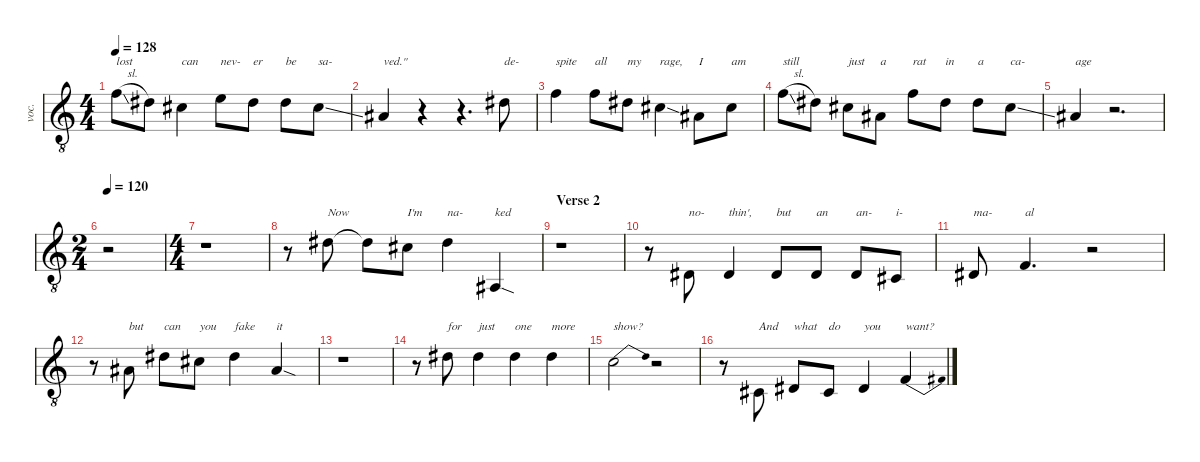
\defaultSystemsLayout 4
\hideDynamics
\bracketExtendMode nobrackets
\otherSystemsTrackNameOrientation horizontal
\track ("Billy Corgan" "voc.") {instrument lead6voice}
\staff {score}
\tuning (E4 B3 G3 D3 A2 E2)
\ts (4 4)
\tempo 128
\clef g2
\ottava 8vb
\ks c
6.2{sl}.8{txt "lost" dy mf beam Down} 4.2{acc #}.8{beam Down} 2.2{acc #}.4{txt "can" beam Down} 5.2.8{txt "nev-" beam Down} 4.2{acc #}.8{txt "er" beam Down} 4.2{acc #}.8{txt "be" beam Down} 6.3{ss acc #}.8{txt "sa-" beam Down} |
3.3{acc #}.4{txt "ved.\"" beam Up} r.4{beam Up} r.4{d beam Up} 4.2{acc #}.8{txt "de-" beam Down} |
6.2.4{txt "spite" beam Down} 6.2.8{txt "all" beam Down} 4.2{acc #}.8{txt "my" beam Down} 6.3{sod acc #}.4{txt "rage," beam Down} 3.3{acc #}.8{txt "I" beam Down} 2.2{acc #}.8{txt "am" beam Down} |
6.2{sl}.8{txt "still" beam Down} 4.2{acc #}.8{beam Down} 2.2{acc #}.8{txt "just" beam Down} 3.3{acc #}.8{txt "a" beam Down} 6.2.8{txt "rat" beam Down} 4.2{acc #}.8{txt "in" beam Down} 4.2{acc #}.8{txt "a" beam Down} 6.3{ss acc #}.8{txt "ca-" beam Down} |
3.3{acc #}.4{txt "age" beam Up} r.2{d beam Up} |
\ts (2 4)
\beaming (8 2 2 2 2)
\tempo 120
r.2{beam Down} |
\ts (4 4)
\beaming (8 2 2 2 2)
r.1{beam Down} |
r.8{beam Down} 4.2{acc #}.8{txt "Now" beam Down} 4.2{t acc #}.8{beam Down} 2.2{acc #}.8{txt "I'm" beam Down} 4.2{acc #}.4{txt "na-" beam Down} 6.6{sod acc #}.4{txt "ked" beam Up} |
\section ("" "Verse 2")
r.1{beam Down} |
r.8{beam Down} 6.5{acc #}.8{txt "no-" beam Up} 6.5{acc #}.4{txt "thin'," beam Up} 6.5{acc #}.8{txt "but" beam Up} 6.5{acc #}.8{txt "an" beam Up} 6.5{acc #}.8{txt "an-" beam Up} 4.5{acc #}.8{txt "i-" beam Up} |
6.5{acc #}.8{txt "ma-" beam Up} 8.5.4{d txt "al" beam Up} r.2{beam Up} |
r.8{beam Down} 3.3{acc #}.8{txt "but" beam Up} 4.2{acc #}.8{txt "can" beam Down} 2.2{acc #}.8{txt "you" beam Down} 4.2{acc #}.4{txt "fake" beam Down} 3.3{sod acc #}.4{txt "it" beam Up} |
r.1{beam Down} |
r.8{beam Down} 4.2{acc #}.8{txt "for" beam Down} 4.2{acc #}.4{txt "just" beam Down} 4.2{acc #}.4{txt "one" beam Down} 4.2{acc #}.4{txt "more" beam Down} |
1.2{be (bend 0 0 15 4)}.2{txt "show?" beam Down} r.2{beam Down} |
r.8{beam Down} 4.5{acc #}.8{txt "And" beam Up} 6.5{acc #}.8{txt "what" beam Up} 4.5{acc #}.8{txt "do" beam Up} 6.5{acc #}.4{txt "you" beam Up} 3.4{be (bend 0 0 15 2)}.4{txt "want?" beam Up}
